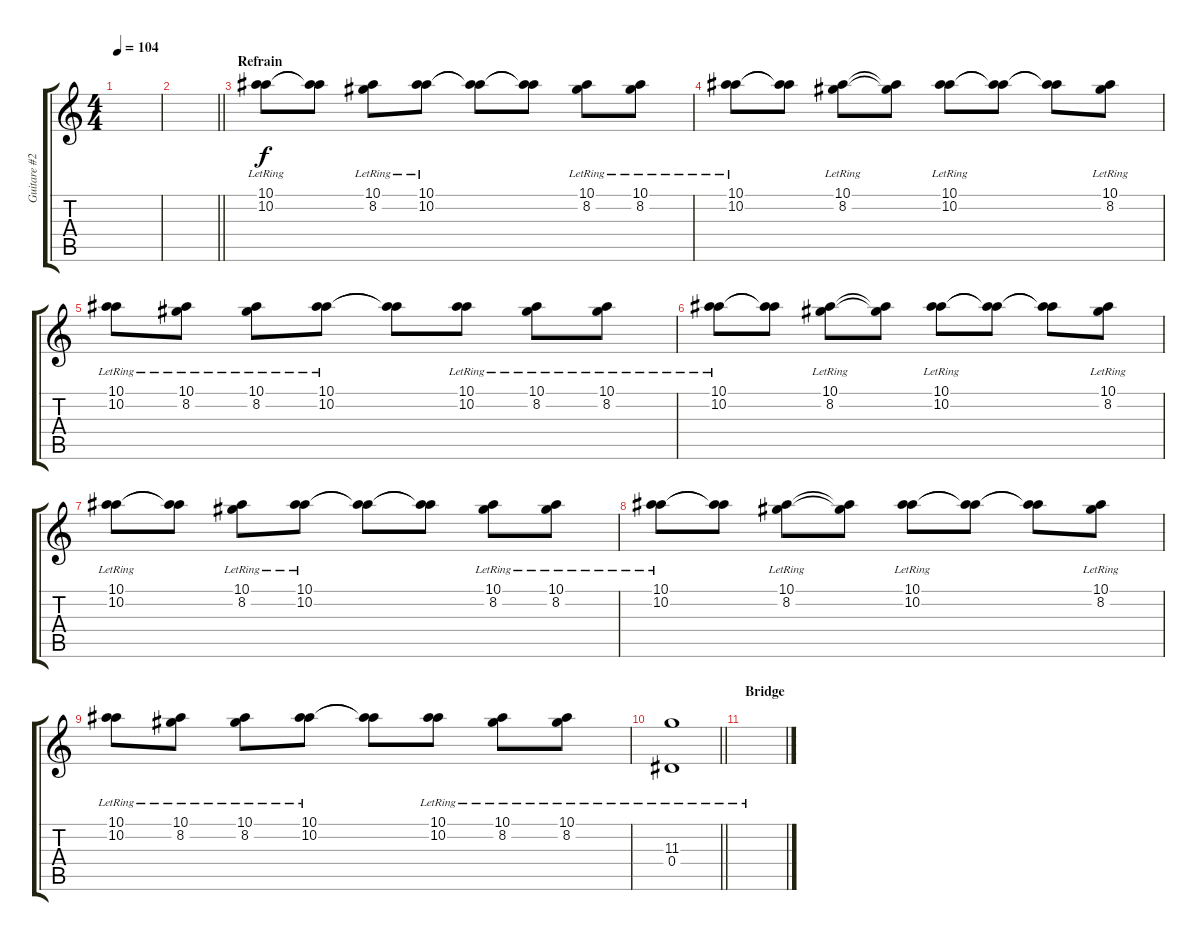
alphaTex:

\track ("Guitare #2" "Guitare #2") {instrument acousticguitarnylon}
\staff {score tabs}
\tuning (C4 C4 Ab3 Eb3 Bb2 F2) {hide}
\ts (4 4)
\tempo 104
\clef g2
\ks c
|
\barLineRight lightlight
|
\section ("" "Refrain")
(10.1{lr} 10.2{lr}).8{volume 2} (10.1{t} 10.2{t}).8 (10.1{lr} 8.2{lr}).8 (10.1{lr} 10.2{lr}).8 (10.1{t} 10.2{t}).8 (10.1{t} 10.2{t}).8 (10.1{lr} 8.2{lr}).8 (10.1{lr} 8.2{lr}).8 |
(10.1{lr} 10.2{lr}).8 (10.1{t} 10.2{t}).8 (10.1{lr} 8.2{lr}).8 (10.1{t} 8.2{t}).8 (10.1{lr} 10.2{lr}).8 (10.1{t} 10.2{t}).8 (10.1{t} 10.2{t}).8 (10.1{lr} 8.2{lr}).8 |
(10.1{lr} 10.2{lr}).8 (10.1{lr} 8.2{lr}).8 (10.1{lr} 8.2{lr}).8 (10.1{lr} 10.2{lr}).8 (10.1{t} 10.2{t}).8 (10.1{lr} 10.2{lr}).8 (10.1{lr} 8.2{lr}).8 (10.1{lr} 8.2{lr}).8 |
(10.1{lr} 10.2{lr}).8 (10.1{t} 10.2{t}).8 (10.1{lr} 8.2{lr}).8 (10.1{t} 8.2{t}).8 (10.1{lr} 10.2{lr}).8 (10.1{t} 10.2{t}).8 (10.1{t} 10.2{t}).8 (10.1{lr} 8.2{lr}).8 |
(10.1{lr} 10.2{lr}).8 (10.1{t} 10.2{t}).8 (10.1{lr} 8.2{lr}).8 (10.1{lr} 10.2{lr}).8 (10.1{t} 10.2{t}).8 (10.1{t} 10.2{t}).8 (10.1{lr} 8.2{lr}).8 (10.1{lr} 8.2{lr}).8 |
(10.1{lr} 10.2{lr}).8 (10.1{t} 10.2{t}).8 (10.1{lr} 8.2{lr}).8 (10.1{t} 8.2{t}).8 (10.1{lr} 10.2{lr}).8 (10.1{t} 10.2{t}).8 (10.1{t} 10.2{t}).8 (10.1{lr} 8.2{lr}).8 |
(10.1{lr} 10.2{lr}).8 (10.1{lr} 8.2{lr}).8 (10.1{lr} 8.2{lr}).8 (10.1{lr} 10.2{lr}).8 (10.1{t} 10.2{t}).8 (10.1{lr} 10.2{lr}).8 (10.1{lr} 8.2{lr}).8 (10.1{lr} 8.2{lr}).8 |
\barLineRight lightlight
(11.3{lr} 0.4{lr}).1 |
\section ("" "Bridge")
